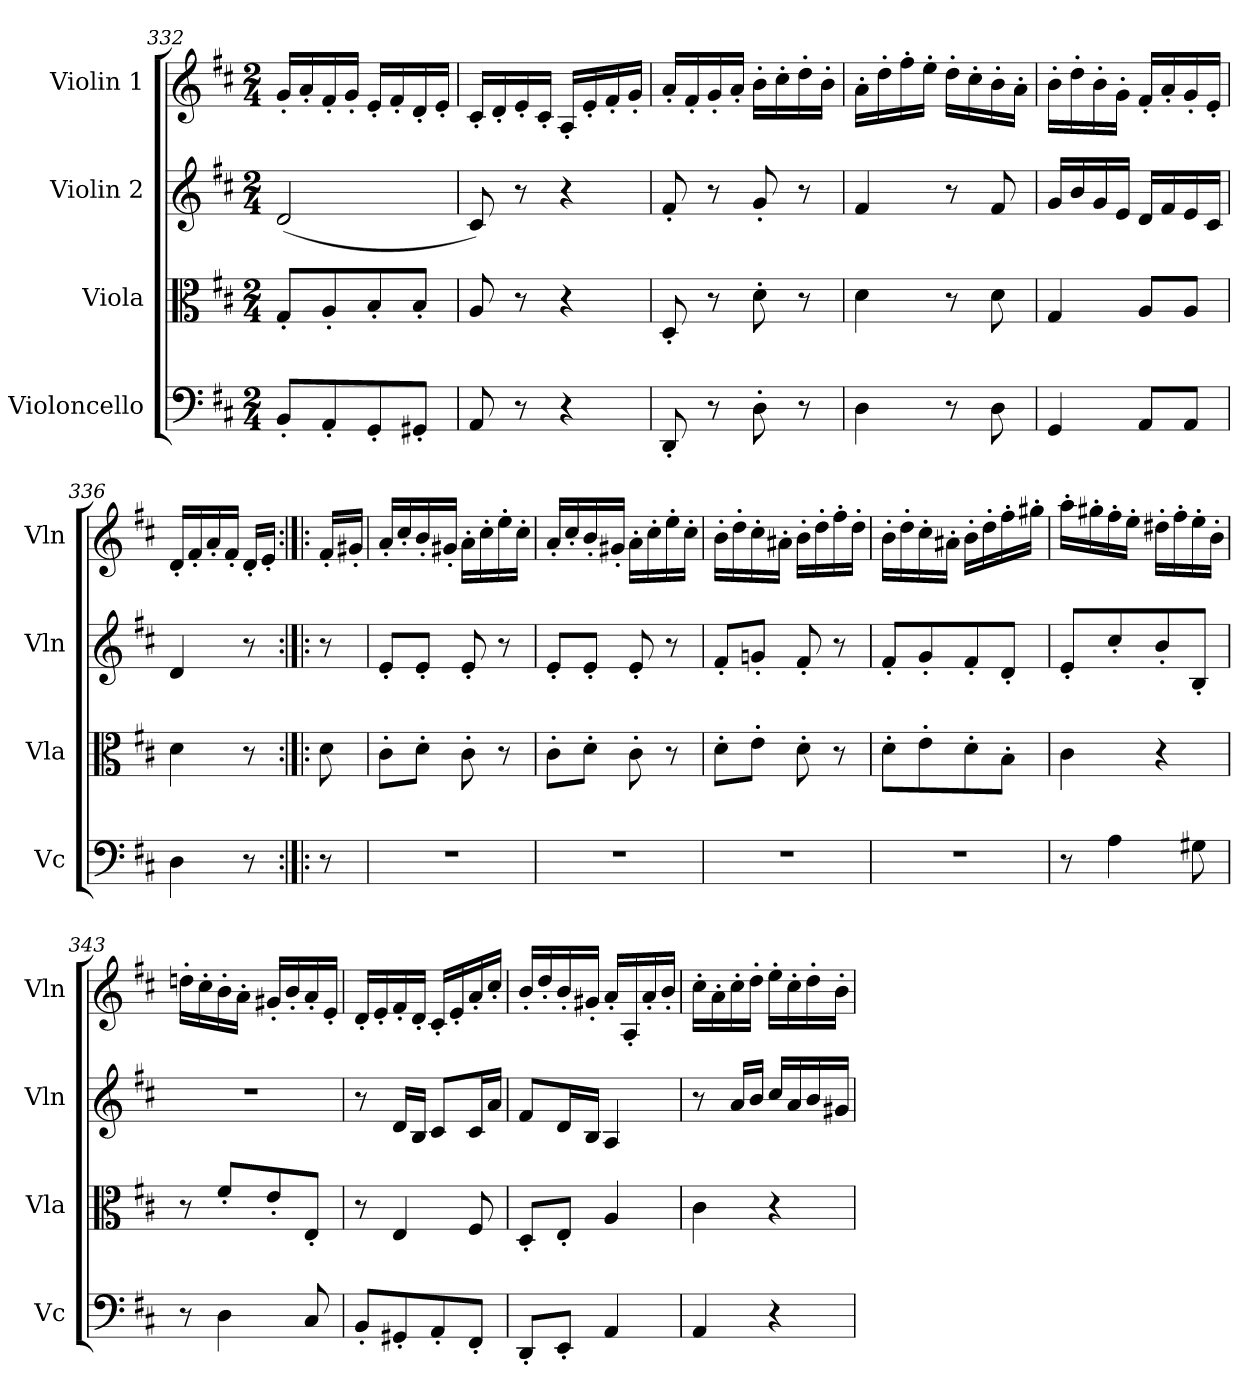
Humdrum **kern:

**kern	**kern	**kern	**kern
*part4	*part3	*part2	*part1
*staff4	*staff3	*staff2	*staff1
*I"Violoncello	*I"Viola	*I"Violin 2	*I"Violin 1
*I'Vc	*I'Vla	*I'Vln	*I'Vln
*clefF4	*clefC3	*clefG2	*clefG2
*k[f#c#]	*k[f#c#]	*k[f#c#]	*k[f#c#]
*M2/4	*M2/4	*M2/4	*M2/4
=332	=332	=332	=332
8BB'/L	8G'/L	(<2d/	16g'/LL
.	.	.	16a'/
8AA'/	8A'/	.	16f#'/
.	.	.	16g'/JJ
8GG'/	8B'/	.	16e'/LL
.	.	.	16f#'/
8GG#X'/J	8B'/J	.	16d'/
.	.	.	16e'/JJ
=333	=333	=333	=333
8AA/	8A/	8c#/)	16c#'/LL
.	.	.	16d'/
8r	8r	8r	16e'/
.	.	.	16c#'/JJ
4r	4r	4r	16A'/LL
.	.	.	16e'/
.	.	.	16f#'/
.	.	.	16g'/JJ
=334	=334	=334	=334
8DD'/	8D'/	8f#'/	16a'/LL
.	.	.	16f#'/
8r	8r	8r	16g'/
.	.	.	16a'/JJ
8D'\	8d'\	8g'/	16b'\LL
.	.	.	16cc#'\
8r	8r	8r	16dd'\
.	.	.	16b'\JJ
!!LO:LB:g=z
=335	=335	=335	=335
4D\	4d\	4f#/	16a'\LL
.	.	.	16dd'\
.	.	.	16ff#'\
.	.	.	16ee'\JJ
8r	8r	8r	16dd'\LL
.	.	.	16cc#'\
8D\	8d\	8f#/	16b'\
.	.	.	16a'\JJ
=336	=336	=336	=336
4GG/	4G/	16g/LL	16b'\LL
.	.	16b/	16dd'\
.	.	16g/	16b'\
.	.	16e/JJ	16g'\JJ
8AA/L	8A/L	16d/LL	16f#'/LL
.	.	16f#/	16a'/
8AA/J	8A/J	16e/	16g'/
.	.	16c#/JJ	16e'/JJ
=336X6	=336X6	=336X6	=336X6
4D\	4d\	4d/	16d'/LL
.	.	.	16f#'/
.	.	.	16a'/
.	.	.	16f#'/JJ
8r	8r	8r	16d'/LL
.	.	.	16e'/JJ
=337:|!|:	=337:|!|:	=337:|!|:	=337:|!|:
8r	8d\	8r	16f#'/LL
.	.	.	16g#X'/JJ
=338	=338	=338	=338
2r	8c#'\L	8e'/L	16a'/LL
.	.	.	16cc#'/
.	8d'\J	8e'/J	16b'/
.	.	.	16g#X'/JJ
.	8c#'\	8e'/	16a'\LL
.	.	.	16cc#'\
.	8r	8r	16ee'\
.	.	.	16cc#'\JJ
=339	=339	=339	=339
2r	8c#'\L	8e'/L	16a'/LL
.	.	.	16cc#'/
.	8d'\J	8e'/J	16b'/
.	.	.	16g#X'/JJ
.	8c#'\	8e'/	16a'\LL
.	.	.	16cc#'\
.	8r	8r	16ee'\
.	.	.	16cc#'\JJ
!!LO:LB:g=z
=340	=340	=340	=340
2r	8d'\L	8f#'/L	16b'\LL
.	.	.	16dd'\
.	8e'\J	8gn'/J	16cc#'\
.	.	.	16a#X'\JJ
.	8d'\	8f#'/	16b'\LL
.	.	.	16dd'\
.	8r	8r	16ff#'\
.	.	.	16dd'\JJ
=341	=341	=341	=341
2r	8d'\L	8f#'/L	16b'\LL
.	.	.	16dd'\
.	8e'\	8g'/	16cc#'\
.	.	.	16a#X'\JJ
.	8d'\	8f#'/	16b'\LL
.	.	.	16dd'\
.	8B'\J	8d'/J	16ff#'\
.	.	.	16gg#X'\JJ
=342	=342	=342	=342
8r	4c#\	8e'/L	16aa'\LL
.	.	.	16gg#X'\
4A\	.	8cc#'/	16ff#'\
.	.	.	16ee'\JJ
.	4r	8b'/	16dd#X'\LL
.	.	.	16ff#'\
8G#X\	.	8B'/J	16ee'\
.	.	.	16b'\JJ
=343	=343	=343	=343
8r	8r	2r	16ddn'\LL
.	.	.	16cc#'\
4D\	8f#'/L	.	16b'\
.	.	.	16a'\JJ
.	8e'/	.	16g#X'/LL
.	.	.	16b'/
8C#/	8E'/J	.	16a'/
.	.	.	16e'/JJ
=344	=344	=344	=344
8BB'/L	8r	8r	16d'/LL
.	.	.	16e'/
8GG#X'/	4E/	16d/LL	16f#'/
.	.	16B/JJ	16d'/JJ
8AA'/	.	8c#/L	16c#'/LL
.	.	.	16e'/
8FF#'/J	8F#/	16c#/L	16a'/
.	.	16a/JJ	16cc#'/JJ
=345	=345	=345	=345
8DD'/L	8D'/L	8f#/L	16b'/LL
.	.	.	16dd'/
8EE'/J	8E'/J	16d/L	16b'/
.	.	16B/JJ	16g#X'/JJ
4AA/	4A/	4A/	16a'/LL
.	.	.	16A'/
.	.	.	16a'/
.	.	.	16b'/JJ
!!LO:LB:g=z
=346	=346	=346	=346
4AA/	4c#\	8r	16cc#'\LL
.	.	.	16a'\
.	.	16a/LL	16cc#'\
.	.	16b/JJ	16dd'\JJ
4r	4r	16cc#/LL	16ee'\LL
.	.	16a/	16cc#'\
.	.	16b/	16dd'\
.	.	16g#X/JJ	16b'\JJ
=	=	=	=
*-	*-	*-	*-
